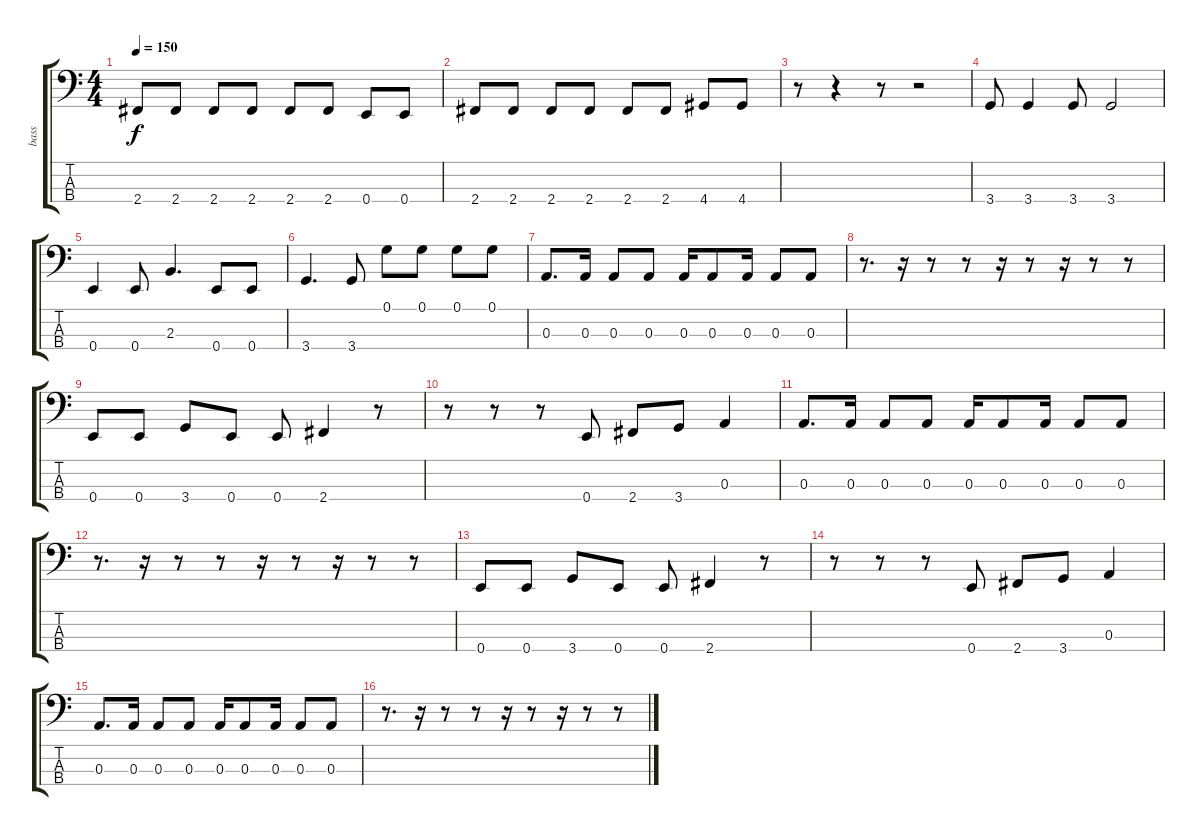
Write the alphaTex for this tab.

\track ("bass" "bass") {instrument electricbasspick}
\staff {score tabs}
\tuning (G2 D2 A1 E1) {hide}
\ts (4 4)
\tempo 150
\clef f4
\ks c
2.4.8{dy f} 2.4.8 2.4.8 2.4.8 2.4.8 2.4.8 0.4.8 0.4.8 |
2.4.8 2.4.8 2.4.8 2.4.8 2.4.8 2.4.8 4.4.8 4.4.8 |
r.8 r.4 r.8 r.2 |
3.4.8 3.4.4 3.4.8 3.4.2 |
0.4.4 0.4.8 2.3.4{d} 0.4.8 0.4.8 |
3.4.4{d} 3.4.8 0.1.8 0.1.8 0.1.8 0.1.8 |
0.3.8{d} 0.3.16 0.3.8 0.3.8 0.3.16 0.3.8 0.3.16 0.3.8 0.3.8 |
r.8{d} r.16 r.8 r.8 r.16 r.8 r.16 r.8 r.8 |
0.4.8 0.4.8 3.4.8 0.4.8 0.4.8 2.4.4 r.8 |
r.8 r.8 r.8 0.4.8 2.4.8 3.4.8 0.3.4 |
0.3.8{d} 0.3.16 0.3.8 0.3.8 0.3.16 0.3.8 0.3.16 0.3.8 0.3.8 |
r.8{d} r.16 r.8 r.8 r.16 r.8 r.16 r.8 r.8 |
0.4.8 0.4.8 3.4.8 0.4.8 0.4.8 2.4.4 r.8 |
r.8 r.8 r.8 0.4.8 2.4.8 3.4.8 0.3.4 |
0.3.8{d} 0.3.16 0.3.8 0.3.8 0.3.16 0.3.8 0.3.16 0.3.8 0.3.8 |
r.8{d} r.16 r.8 r.8 r.16 r.8 r.16 r.8 r.8
